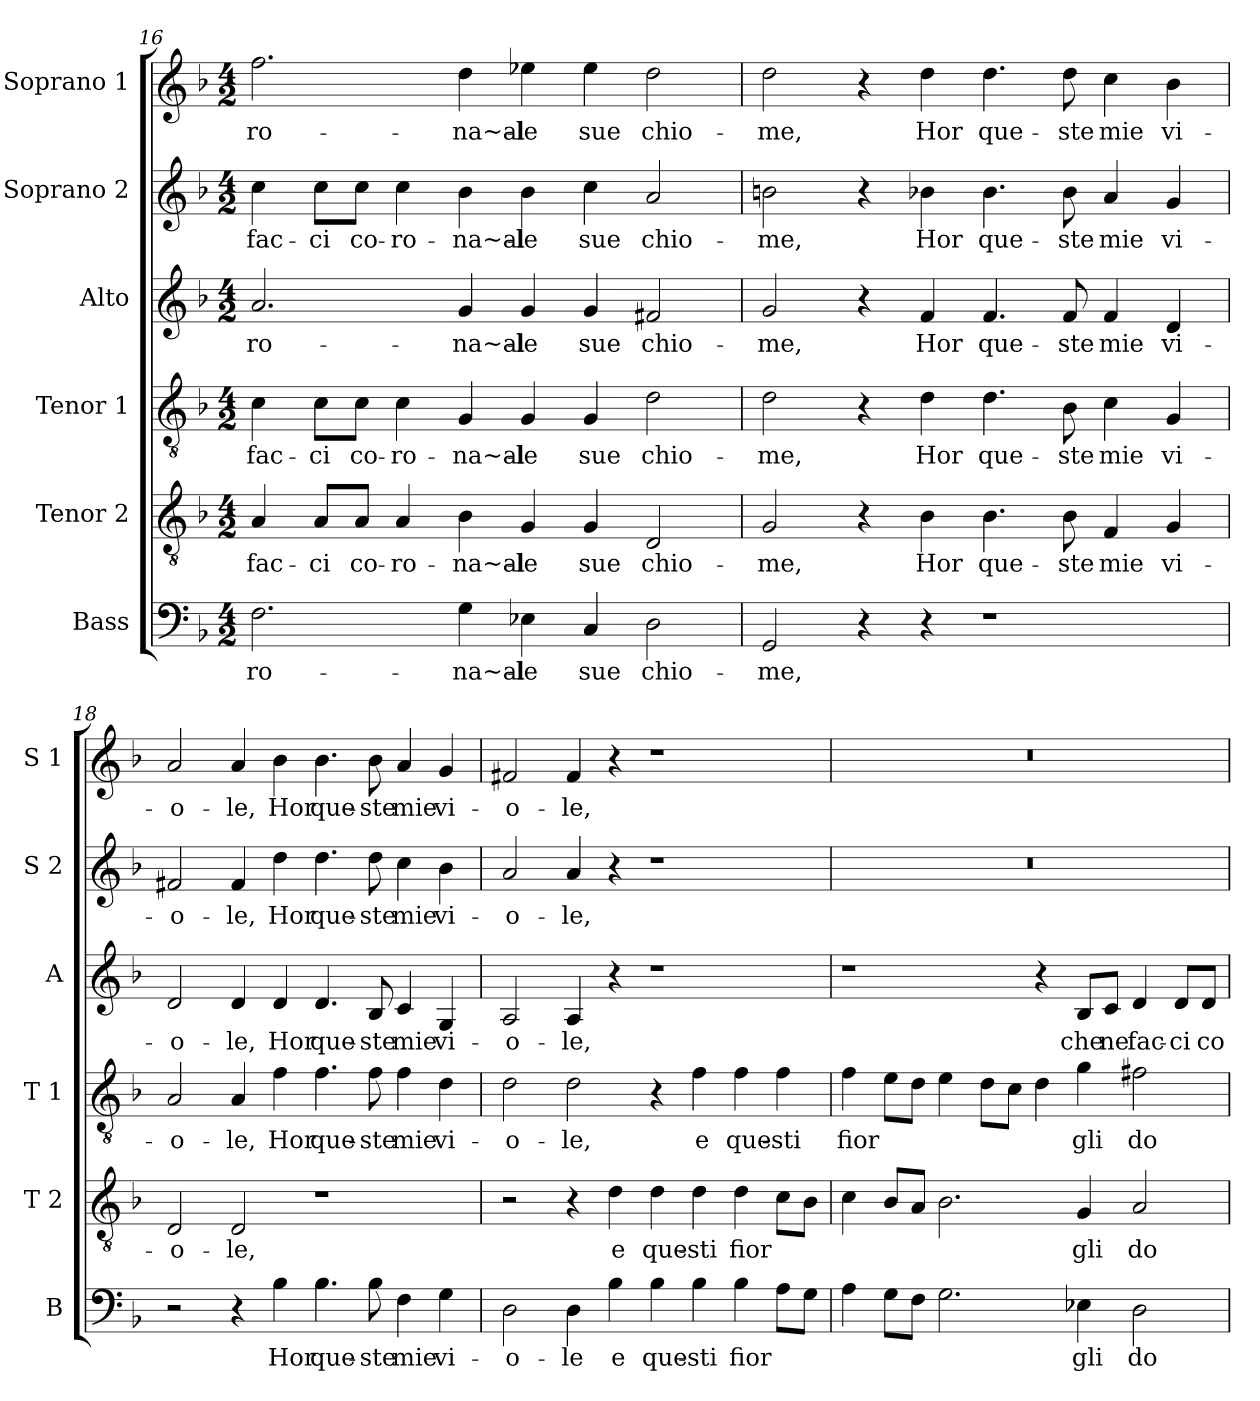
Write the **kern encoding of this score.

**kern	**text	**kern	**text	**kern	**text	**kern	**text	**kern	**text	**kern	**text
*part6	*part6	*part5	*part5	*part4	*part4	*part3	*part3	*part2	*part2	*part1	*part1
*staff6	*staff6	*staff5	*staff5	*staff4	*staff4	*staff3	*staff3	*staff2	*staff2	*staff1	*staff1
*I"Bass	*	*I"Tenor 2	*	*I"Tenor 1	*	*I"Alto	*	*I"Soprano 2	*	*I"Soprano 1	*
*I'B	*	*I'T 2	*	*I'T 1	*	*I'A	*	*I'S 2	*	*I'S 1	*
*clefF4	*	*clefGv2	*	*clefGv2	*	*clefG2	*	*clefG2	*	*clefG2	*
*k[b-]	*	*k[b-]	*	*k[b-]	*	*k[b-]	*	*k[b-]	*	*k[b-]	*
*F:	*	*F:	*	*F:	*	*F:	*	*F:	*	*F:	*
*M4/2	*	*M4/2	*	*M4/2	*	*M4/2	*	*M4/2	*	*M4/2	*
=16	=16	=16	=16	=16	=16	=16	=16	=16	=16	=16	=16
!	!LO:LY:b	!	!LO:LY:b	!	!LO:LY:b	!	!LO:LY:b	!	!LO:LY:b	!	!LO:LY:b
2.F\	-ro-	4A/	fac-	4c\	fac-	2.a/	-ro-	4cc\	fac-	2.ff\	-ro-
!	!	!	!LO:LY:b	!	!LO:LY:b	!	!	!	!LO:LY:b	!	!
.	.	8A/L	-ci	8c\L	-ci	.	.	8cc\L	-ci	.	.
!	!	!	!LO:LY:b	!	!LO:LY:b	!	!	!	!LO:LY:b	!	!
.	.	8A/J	co-	8c\J	co-	.	.	8cc\J	co-	.	.
!	!	!	!LO:LY:b	!	!LO:LY:b	!	!	!	!LO:LY:b	!	!
.	.	4A/	-ro-	4c\	-ro-	.	.	4cc\	-ro-	.	.
!	!LO:LY:b	!	!LO:LY:b	!	!LO:LY:b	!	!LO:LY:b	!	!LO:LY:b	!	!LO:LY:b
4G\	-na~al-	4B-\	-na~al-	4G/	-na~al-	4g/	-na~al-	4b-\	-na~al-	4dd\	-na~al-
!	!LO:LY:b	!	!LO:LY:b	!	!LO:LY:b	!	!LO:LY:b	!	!LO:LY:b	!	!LO:LY:b
4E-X\	-le	4G/	-le	4G/	-le	4g/	-le	4b-\	-le	4ee-X\	-le
!	!LO:LY:b	!	!LO:LY:b	!	!LO:LY:b	!	!LO:LY:b	!	!LO:LY:b	!	!LO:LY:b
4C/	sue	4G/	sue	4G/	sue	4g/	sue	4cc\	sue	4ee-\	sue
!	!LO:LY:b	!	!LO:LY:b	!	!LO:LY:b	!	!LO:LY:b	!	!LO:LY:b	!	!LO:LY:b
2D\	chio-	2D/	chio-	2d\	chio-	2f#X/	chio-	2a/	chio-	2dd\	chio-
=17	=17	=17	=17	=17	=17	=17	=17	=17	=17	=17	=17
!	!LO:LY:b	!	!LO:LY:b	!	!LO:LY:b	!	!LO:LY:b	!	!LO:LY:b	!	!LO:LY:b
2GG/	-me,	2G/	me,	2d\	me,	2g/	me,	2bn\	me,	2dd\	-me,
4r	.	4r	.	4r	.	4r	.	4r	.	4r	.
!	!	!	!LO:LY:b	!	!LO:LY:b	!	!LO:LY:b	!	!LO:LY:b	!	!LO:LY:b
4r	.	4B-\	Hor	4d\	Hor	4f/	Hor	4b-X\	Hor	4dd\	Hor
!	!	!	!LO:LY:b	!	!LO:LY:b	!	!LO:LY:b	!	!LO:LY:b	!	!LO:LY:b
1r	.	4.B-\	que-	4.d\	que-	4.f/	que-	4.b-\	que-	4.dd\	que-
!	!	!	!LO:LY:b	!	!LO:LY:b	!	!LO:LY:b	!	!LO:LY:b	!	!LO:LY:b
.	.	8B-\	-ste	8B-\	-ste	8f/	-ste	8b-\	-ste	8dd\	-ste
!	!	!	!LO:LY:b	!	!LO:LY:b	!	!LO:LY:b	!	!LO:LY:b	!	!LO:LY:b
.	.	4F/	mie	4c\	mie	4f/	mie	4a/	mie	4cc\	mie
!	!	!	!LO:LY:b	!	!LO:LY:b	!	!LO:LY:b	!	!LO:LY:b	!	!LO:LY:b
.	.	4G/	vi-	4G/	vi-	4d/	vi-	4g/	vi-	4b-\	vi-
!!LO:LB:g=z
=18	=18	=18	=18	=18	=18	=18	=18	=18	=18	=18	=18
!	!	!	!LO:LY:b	!	!LO:LY:b	!	!LO:LY:b	!	!LO:LY:b	!	!LO:LY:b
2r	.	2D/	-o-	2A/	-o-	2d/	-o-	2f#X/	-o-	2a/	-o-
!	!	!	!LO:LY:b	!	!LO:LY:b	!	!LO:LY:b	!	!LO:LY:b	!	!LO:LY:b
4r	.	2D/	-le,	4A/	-le,	4d/	-le,	4f#/	-le,	4a/	-le,
!	!LO:LY:b	!	!	!	!LO:LY:b	!	!LO:LY:b	!	!LO:LY:b	!	!LO:LY:b
4B-\	Hor	.	.	4f\	Hor	4d/	Hor	4dd\	Hor	4b-\	Hor
!	!LO:LY:b	!	!	!	!LO:LY:b	!	!LO:LY:b	!	!LO:LY:b	!	!LO:LY:b
4.B-\	que-	1r	.	4.f\	que-	4.d/	que-	4.dd\	que-	4.b-\	que-
!	!LO:LY:b	!	!	!	!LO:LY:b	!	!LO:LY:b	!	!LO:LY:b	!	!LO:LY:b
8B-\	-ste	.	.	8f\	-ste	8B-/	-ste	8dd\	-ste	8b-\	-ste
!	!LO:LY:b	!	!	!	!LO:LY:b	!	!LO:LY:b	!	!LO:LY:b	!	!LO:LY:b
4F\	mie	.	.	4f\	mie	4c/	mie	4cc\	mie	4a/	mie
!	!LO:LY:b	!	!	!	!LO:LY:b	!	!LO:LY:b	!	!LO:LY:b	!	!LO:LY:b
4G\	vi-	.	.	4d\	vi-	4G/	vi-	4b-\	vi-	4g/	vi-
=19	=19	=19	=19	=19	=19	=19	=19	=19	=19	=19	=19
!	!LO:LY:b	!	!	!	!LO:LY:b	!	!LO:LY:b	!	!LO:LY:b	!	!LO:LY:b
2D\	-o-	2r	.	2d\	-o-	2A/	-o-	2a/	-o-	2f#X/	-o-
!	!LO:LY:b	!	!	!	!LO:LY:b	!	!LO:LY:b	!	!LO:LY:b	!	!LO:LY:b
4D\	-le	4r	.	2d\	-le,	4A/	-le,	4a/	-le,	4f#/	-le,
!	!LO:LY:b	!	!LO:LY:b	!	!	!	!	!	!	!	!
4B-\	e	4d\	e	.	.	4r	.	4r	.	4r	.
!	!LO:LY:b	!	!LO:LY:b	!	!	!	!	!	!	!	!
4B-\	que-	4d\	que-	4r	.	1r	.	1r	.	1r	.
!	!LO:LY:b	!	!LO:LY:b	!	!LO:LY:b	!	!	!	!	!	!
4B-\	-sti	4d\	-sti	4f\	e	.	.	.	.	.	.
!	!LO:LY:b	!	!LO:LY:b	!	!LO:LY:b	!	!	!	!	!	!
4B-\	fior	4d\	fior	4f\	que-	.	.	.	.	.	.
!	!	!	!	!	!LO:LY:b	!	!	!	!	!	!
8A\L	.	8c\L	.	4f\	-sti	.	.	.	.	.	.
8G\J	.	8B-\J	.	.	.	.	.	.	.	.	.
=20	=20	=20	=20	=20	=20	=20	=20	=20	=20	=20	=20
!	!	!	!	!	!LO:LY:b	!	!	!	!	!	!
4A\	.	4c\	.	4f\	fior	1r	.	0r	.	0r	.
8G\L	.	8B-/L	.	8e\L	.	.	.	.	.	.	.
8F\J	.	8A/J	.	8d\J	.	.	.	.	.	.	.
2.G\	.	2.B-\	.	4e\	.	.	.	.	.	.	.
.	.	.	.	8d\L	.	.	.	.	.	.	.
.	.	.	.	8c\J	.	.	.	.	.	.	.
.	.	.	.	4d\	.	4r	.	.	.	.	.
!	!LO:LY:b	!	!LO:LY:b	!	!LO:LY:b	!	!LO:LY:b	!	!	!	!
4E-X\	gli	4G/	gli	4g\	gli	8B-/L	che	.	.	.	.
!	!	!	!	!	!	!	!LO:LY:b	!	!	!	!
.	.	.	.	.	.	8c/J	ne	.	.	.	.
!	!LO:LY:b	!	!LO:LY:b	!	!LO:LY:b	!	!LO:LY:b	!	!	!	!
2D\	do-	2A/	do-	2f#X\	do-	4d/	fac-	.	.	.	.
!	!	!	!	!	!	!	!LO:LY:b	!	!	!	!
.	.	.	.	.	.	8d/L	-ci	.	.	.	.
!	!	!	!	!	!	!	!LO:LY:b	!	!	!	!
.	.	.	.	.	.	8d/J	co-	.	.	.	.
=	=	=	=	=	=	=	=	=	=	=	=
*-	*-	*-	*-	*-	*-	*-	*-	*-	*-	*-	*-
